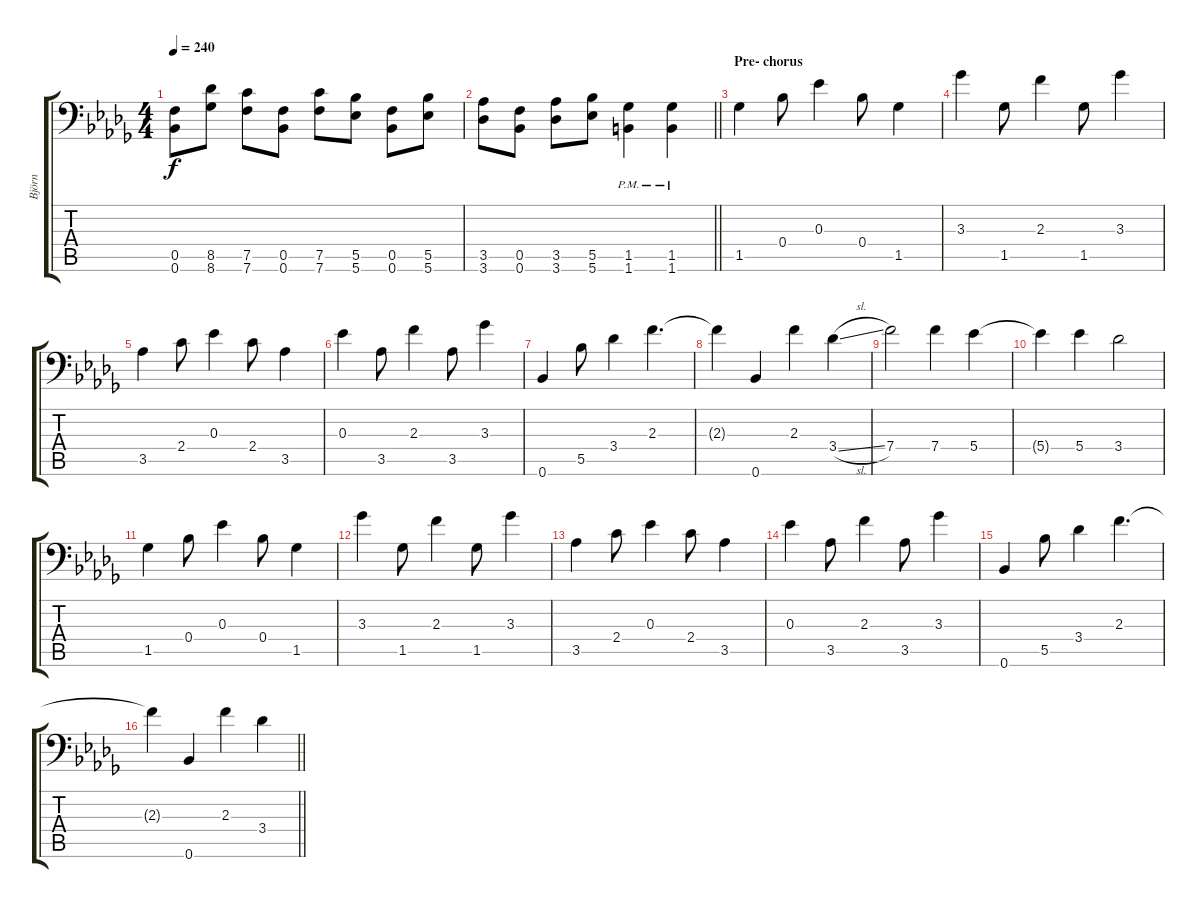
\track ("Björn" "Björn") {instrument distortionguitar}
\staff {score tabs}
\tuning (C4 G3 Eb3 Bb2 F2 Bb1) {hide}
\ts (4 4)
\tempo 240
\clef f4
\ks bbminor
(0.5 0.6).8{dy f} (8.5 8.6).8 (7.5 7.6).8 (0.5 0.6).8 (7.5 7.6).8 (5.5 5.6).8 (0.5 0.6).8 (5.5 5.6).8 |
\barLineRight lightlight
(3.5 3.6).8 (0.5 0.6).8 (3.5 3.6).8 (5.5 5.6).8 (1.5{pm} 1.6{pm}).4 (1.5{pm} 1.6{pm}).4 |
\section ("" "Pre- chorus")
1.5.4 0.4.8 0.3.4 0.4.8 1.5.4 |
3.3.4 1.5.8 2.3.4 1.5.8 3.3.4 |
3.5.4 2.4.8 0.3.4 2.4.8 3.5.4 |
0.3.4 3.5.8 2.3.4 3.5.8 3.3.4 |
0.6.4 5.5.8 3.4.4 2.3.4{d} |
2.3{t}.4 0.6.4 2.3.4 3.4{sl}.4 |
7.4.2 7.4.4 5.4.4 |
5.4{t}.4 5.4.4 3.4.2 |
1.5.4 0.4.8 0.3.4 0.4.8 1.5.4 |
3.3.4 1.5.8 2.3.4 1.5.8 3.3.4 |
3.5.4 2.4.8 0.3.4 2.4.8 3.5.4 |
0.3.4 3.5.8 2.3.4 3.5.8 3.3.4 |
0.6.4 5.5.8 3.4.4 2.3.4{d} |
\barLineRight lightlight
2.3{t}.4 0.6.4 2.3.4 3.4.4
